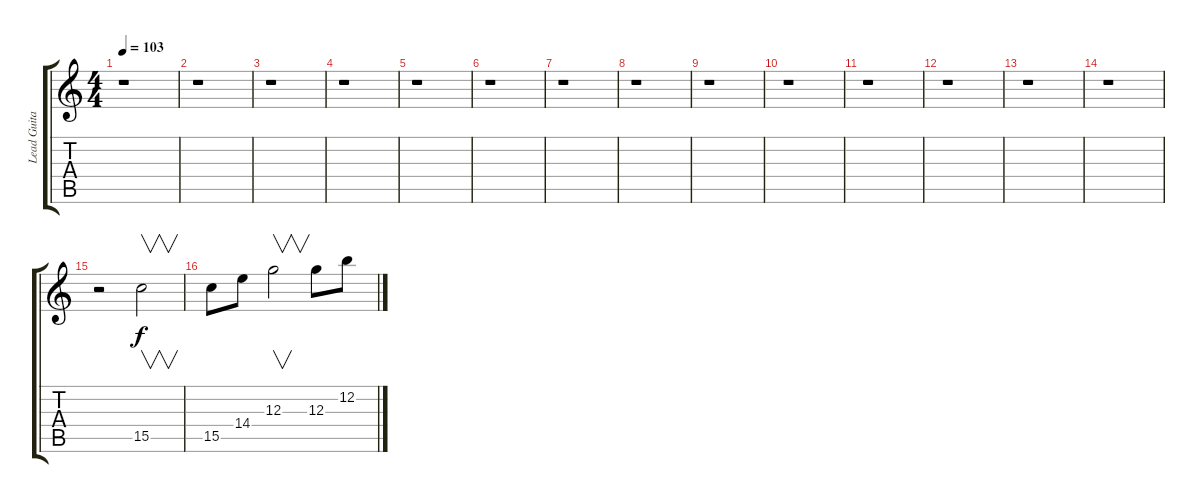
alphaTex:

\track ("Lead Guitar" "Lead Guita") {instrument distortionguitar}
\staff {score tabs}
\tuning (E4 B3 G3 D3 A2 E2) {hide}
\ts (4 4)
\tempo 103
\clef g2
\ks c
r.1{dy f} |
r.1 |
r.1 |
r.1 |
r.1 |
r.1 |
r.1 |
r.1 |
r.1 |
r.1 |
r.1 |
r.1 |
r.1 |
r.1 |
r.2 15.5.2{v} |
15.5.8 14.4.8 12.3.2{v} 12.3.8 12.2.8
